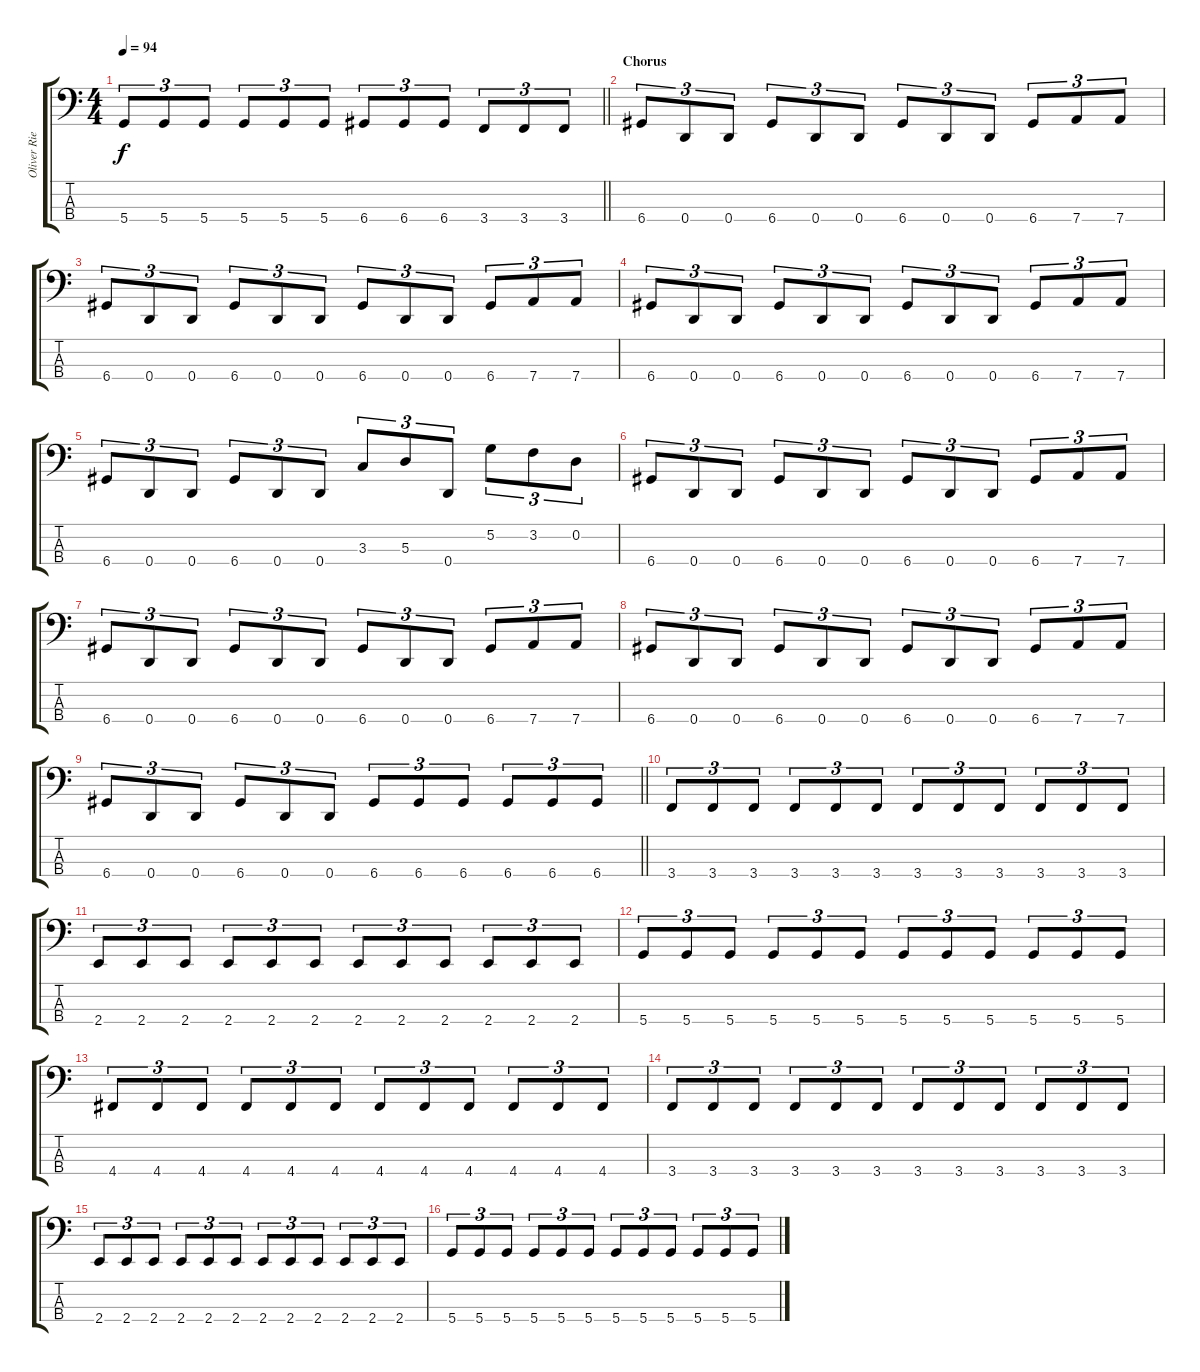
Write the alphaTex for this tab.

\track ("Oliver Riedel [Bass]" "Oliver Rie") {instrument electricbasspick}
\staff {score tabs}
\tuning (G2 D2 A1 D1) {hide}
\ts (4 4)
\tempo 94
\clef f4
\barLineRight lightlight
\ks c
5.4.8{tu (3 2) dy f} 5.4.8{tu (3 2)} 5.4.8{tu (3 2)} 5.4.8{tu (3 2)} 5.4.8{tu (3 2)} 5.4.8{tu (3 2)} 6.4.8{tu (3 2)} 6.4.8{tu (3 2)} 6.4.8{tu (3 2)} 3.4.8{tu (3 2)} 3.4.8{tu (3 2)} 3.4.8{tu (3 2)} |
\section ("" "Chorus")
6.4.8{tu (3 2)} 0.4.8{tu (3 2)} 0.4.8{tu (3 2)} 6.4.8{tu (3 2)} 0.4.8{tu (3 2)} 0.4.8{tu (3 2)} 6.4.8{tu (3 2)} 0.4.8{tu (3 2)} 0.4.8{tu (3 2)} 6.4.8{tu (3 2)} 7.4.8{tu (3 2)} 7.4.8{tu (3 2)} |
6.4.8{tu (3 2)} 0.4.8{tu (3 2)} 0.4.8{tu (3 2)} 6.4.8{tu (3 2)} 0.4.8{tu (3 2)} 0.4.8{tu (3 2)} 6.4.8{tu (3 2)} 0.4.8{tu (3 2)} 0.4.8{tu (3 2)} 6.4.8{tu (3 2)} 7.4.8{tu (3 2)} 7.4.8{tu (3 2)} |
6.4.8{tu (3 2)} 0.4.8{tu (3 2)} 0.4.8{tu (3 2)} 6.4.8{tu (3 2)} 0.4.8{tu (3 2)} 0.4.8{tu (3 2)} 6.4.8{tu (3 2)} 0.4.8{tu (3 2)} 0.4.8{tu (3 2)} 6.4.8{tu (3 2)} 7.4.8{tu (3 2)} 7.4.8{tu (3 2)} |
6.4.8{tu (3 2)} 0.4.8{tu (3 2)} 0.4.8{tu (3 2)} 6.4.8{tu (3 2)} 0.4.8{tu (3 2)} 0.4.8{tu (3 2)} 3.3.8{tu (3 2)} 5.3.8{tu (3 2)} 0.4.8{tu (3 2)} 5.2.8{tu (3 2)} 3.2.8{tu (3 2)} 0.2.8{tu (3 2)} |
6.4.8{tu (3 2)} 0.4.8{tu (3 2)} 0.4.8{tu (3 2)} 6.4.8{tu (3 2)} 0.4.8{tu (3 2)} 0.4.8{tu (3 2)} 6.4.8{tu (3 2)} 0.4.8{tu (3 2)} 0.4.8{tu (3 2)} 6.4.8{tu (3 2)} 7.4.8{tu (3 2)} 7.4.8{tu (3 2)} |
6.4.8{tu (3 2)} 0.4.8{tu (3 2)} 0.4.8{tu (3 2)} 6.4.8{tu (3 2)} 0.4.8{tu (3 2)} 0.4.8{tu (3 2)} 6.4.8{tu (3 2)} 0.4.8{tu (3 2)} 0.4.8{tu (3 2)} 6.4.8{tu (3 2)} 7.4.8{tu (3 2)} 7.4.8{tu (3 2)} |
6.4.8{tu (3 2)} 0.4.8{tu (3 2)} 0.4.8{tu (3 2)} 6.4.8{tu (3 2)} 0.4.8{tu (3 2)} 0.4.8{tu (3 2)} 6.4.8{tu (3 2)} 0.4.8{tu (3 2)} 0.4.8{tu (3 2)} 6.4.8{tu (3 2)} 7.4.8{tu (3 2)} 7.4.8{tu (3 2)} |
\barLineRight lightlight
6.4.8{tu (3 2)} 0.4.8{tu (3 2)} 0.4.8{tu (3 2)} 6.4.8{tu (3 2)} 0.4.8{tu (3 2)} 0.4.8{tu (3 2)} 6.4.8{tu (3 2)} 6.4.8{tu (3 2)} 6.4.8{tu (3 2)} 6.4.8{tu (3 2)} 6.4.8{tu (3 2)} 6.4.8{tu (3 2)} |
\section ("" "")
3.4.8{tu (3 2)} 3.4.8{tu (3 2)} 3.4.8{tu (3 2)} 3.4.8{tu (3 2)} 3.4.8{tu (3 2)} 3.4.8{tu (3 2)} 3.4.8{tu (3 2)} 3.4.8{tu (3 2)} 3.4.8{tu (3 2)} 3.4.8{tu (3 2)} 3.4.8{tu (3 2)} 3.4.8{tu (3 2)} |
2.4.8{tu (3 2)} 2.4.8{tu (3 2)} 2.4.8{tu (3 2)} 2.4.8{tu (3 2)} 2.4.8{tu (3 2)} 2.4.8{tu (3 2)} 2.4.8{tu (3 2)} 2.4.8{tu (3 2)} 2.4.8{tu (3 2)} 2.4.8{tu (3 2)} 2.4.8{tu (3 2)} 2.4.8{tu (3 2)} |
5.4.8{tu (3 2)} 5.4.8{tu (3 2)} 5.4.8{tu (3 2)} 5.4.8{tu (3 2)} 5.4.8{tu (3 2)} 5.4.8{tu (3 2)} 5.4.8{tu (3 2)} 5.4.8{tu (3 2)} 5.4.8{tu (3 2)} 5.4.8{tu (3 2)} 5.4.8{tu (3 2)} 5.4.8{tu (3 2)} |
4.4.8{tu (3 2)} 4.4.8{tu (3 2)} 4.4.8{tu (3 2)} 4.4.8{tu (3 2)} 4.4.8{tu (3 2)} 4.4.8{tu (3 2)} 4.4.8{tu (3 2)} 4.4.8{tu (3 2)} 4.4.8{tu (3 2)} 4.4.8{tu (3 2)} 4.4.8{tu (3 2)} 4.4.8{tu (3 2)} |
3.4.8{tu (3 2)} 3.4.8{tu (3 2)} 3.4.8{tu (3 2)} 3.4.8{tu (3 2)} 3.4.8{tu (3 2)} 3.4.8{tu (3 2)} 3.4.8{tu (3 2)} 3.4.8{tu (3 2)} 3.4.8{tu (3 2)} 3.4.8{tu (3 2)} 3.4.8{tu (3 2)} 3.4.8{tu (3 2)} |
2.4.8{tu (3 2)} 2.4.8{tu (3 2)} 2.4.8{tu (3 2)} 2.4.8{tu (3 2)} 2.4.8{tu (3 2)} 2.4.8{tu (3 2)} 2.4.8{tu (3 2)} 2.4.8{tu (3 2)} 2.4.8{tu (3 2)} 2.4.8{tu (3 2)} 2.4.8{tu (3 2)} 2.4.8{tu (3 2)} |
5.4.8{tu (3 2)} 5.4.8{tu (3 2)} 5.4.8{tu (3 2)} 5.4.8{tu (3 2)} 5.4.8{tu (3 2)} 5.4.8{tu (3 2)} 5.4.8{tu (3 2)} 5.4.8{tu (3 2)} 5.4.8{tu (3 2)} 5.4.8{tu (3 2)} 5.4.8{tu (3 2)} 5.4.8{tu (3 2)}
